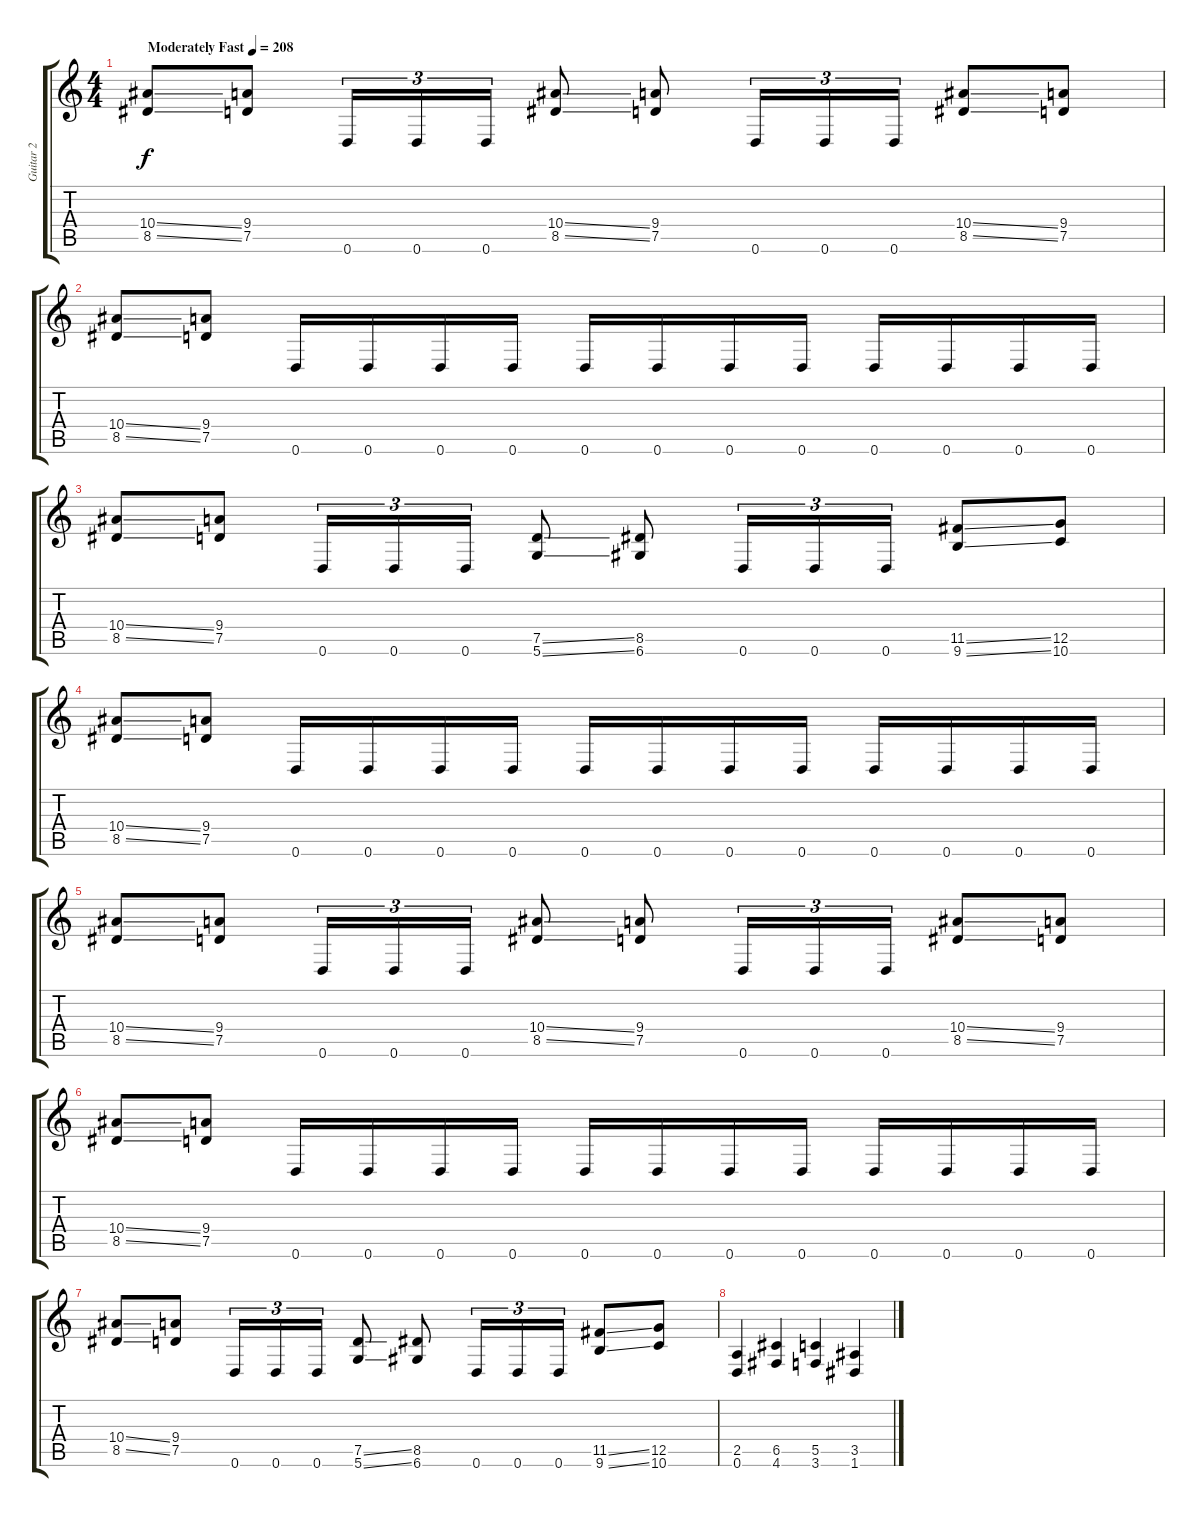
\track ("Guitar 2" "Guitar 2") {instrument distortionguitar}
\staff {score tabs}
\tuning (D4 A3 F3 C3 G2 D2) {hide}
\ts (4 4)
\tempo (208 "Moderately Fast")
\clef g2
\ks c
(10.4{ss} 8.5{ss}).8{dy f instrument distortionguitar} (9.4 7.5).8 0.6.16{tu (3 2)} 0.6.16{tu (3 2)} 0.6.16{tu (3 2)} (10.4{ss} 8.5{ss}).8 (9.4 7.5).8 0.6.16{tu (3 2)} 0.6.16{tu (3 2)} 0.6.16{tu (3 2)} (10.4{ss} 8.5{ss}).8 (9.4 7.5).8 |
(10.4{ss} 8.5{ss}).8 (9.4 7.5).8 0.6.16 0.6.16 0.6.16 0.6.16 0.6.16 0.6.16 0.6.16 0.6.16 0.6.16 0.6.16 0.6.16 0.6.16 |
(10.4{ss} 8.5{ss}).8 (9.4 7.5).8 0.6.16{tu (3 2)} 0.6.16{tu (3 2)} 0.6.16{tu (3 2)} (7.5{ss} 5.6{ss}).8 (8.5 6.6).8 0.6.16{tu (3 2)} 0.6.16{tu (3 2)} 0.6.16{tu (3 2)} (11.5{ss} 9.6{ss}).8 (12.5 10.6).8 |
(10.4{ss} 8.5{ss}).8 (9.4 7.5).8 0.6.16 0.6.16 0.6.16 0.6.16 0.6.16 0.6.16 0.6.16 0.6.16 0.6.16 0.6.16 0.6.16 0.6.16 |
(10.4{ss} 8.5{ss}).8 (9.4 7.5).8 0.6.16{tu (3 2)} 0.6.16{tu (3 2)} 0.6.16{tu (3 2)} (10.4{ss} 8.5{ss}).8 (9.4 7.5).8 0.6.16{tu (3 2)} 0.6.16{tu (3 2)} 0.6.16{tu (3 2)} (10.4{ss} 8.5{ss}).8 (9.4 7.5).8 |
(10.4{ss} 8.5{ss}).8 (9.4 7.5).8 0.6.16 0.6.16 0.6.16 0.6.16 0.6.16 0.6.16 0.6.16 0.6.16 0.6.16 0.6.16 0.6.16 0.6.16 |
(10.4{ss} 8.5{ss}).8 (9.4 7.5).8 0.6.16{tu (3 2)} 0.6.16{tu (3 2)} 0.6.16{tu (3 2)} (7.5{ss} 5.6{ss}).8 (8.5 6.6).8 0.6.16{tu (3 2)} 0.6.16{tu (3 2)} 0.6.16{tu (3 2)} (11.5{ss} 9.6{ss}).8 (12.5 10.6).8 |
(2.5 0.6).4 (6.5 4.6).4 (5.5 3.6).4 (3.5 1.6).4
